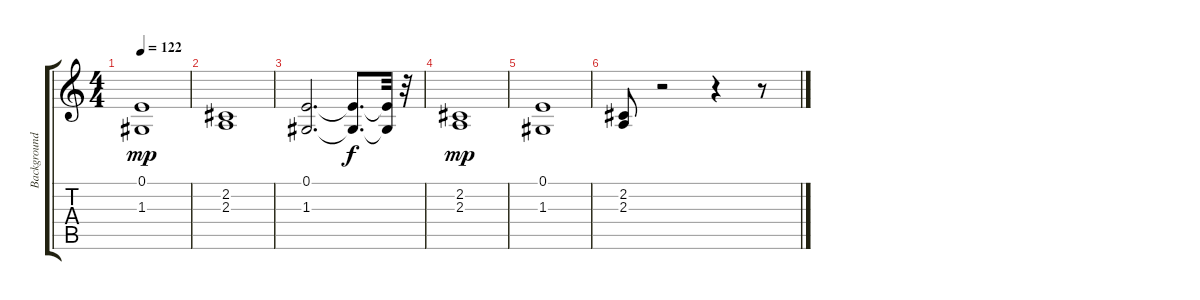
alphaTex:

\track ("Background" "Background") {instrument pad8sweep}
\staff {score tabs}
\tuning (E4 B3 G3 D3 A2 E2) {hide}
\ts (4 4)
\tempo 122
\clef g2
\ks c
(0.1 1.3).1{dy mp} |
(2.2 2.3).1 |
(0.1 1.3).2{d} (0.1{t} 1.3{t}).8{d dy f} (0.1{t} 1.3{t}).32 r.32 |
(2.2 2.3).1{dy mp} |
(0.1 1.3).1 |
(2.2 2.3).8 r.2 r.4 r.8
